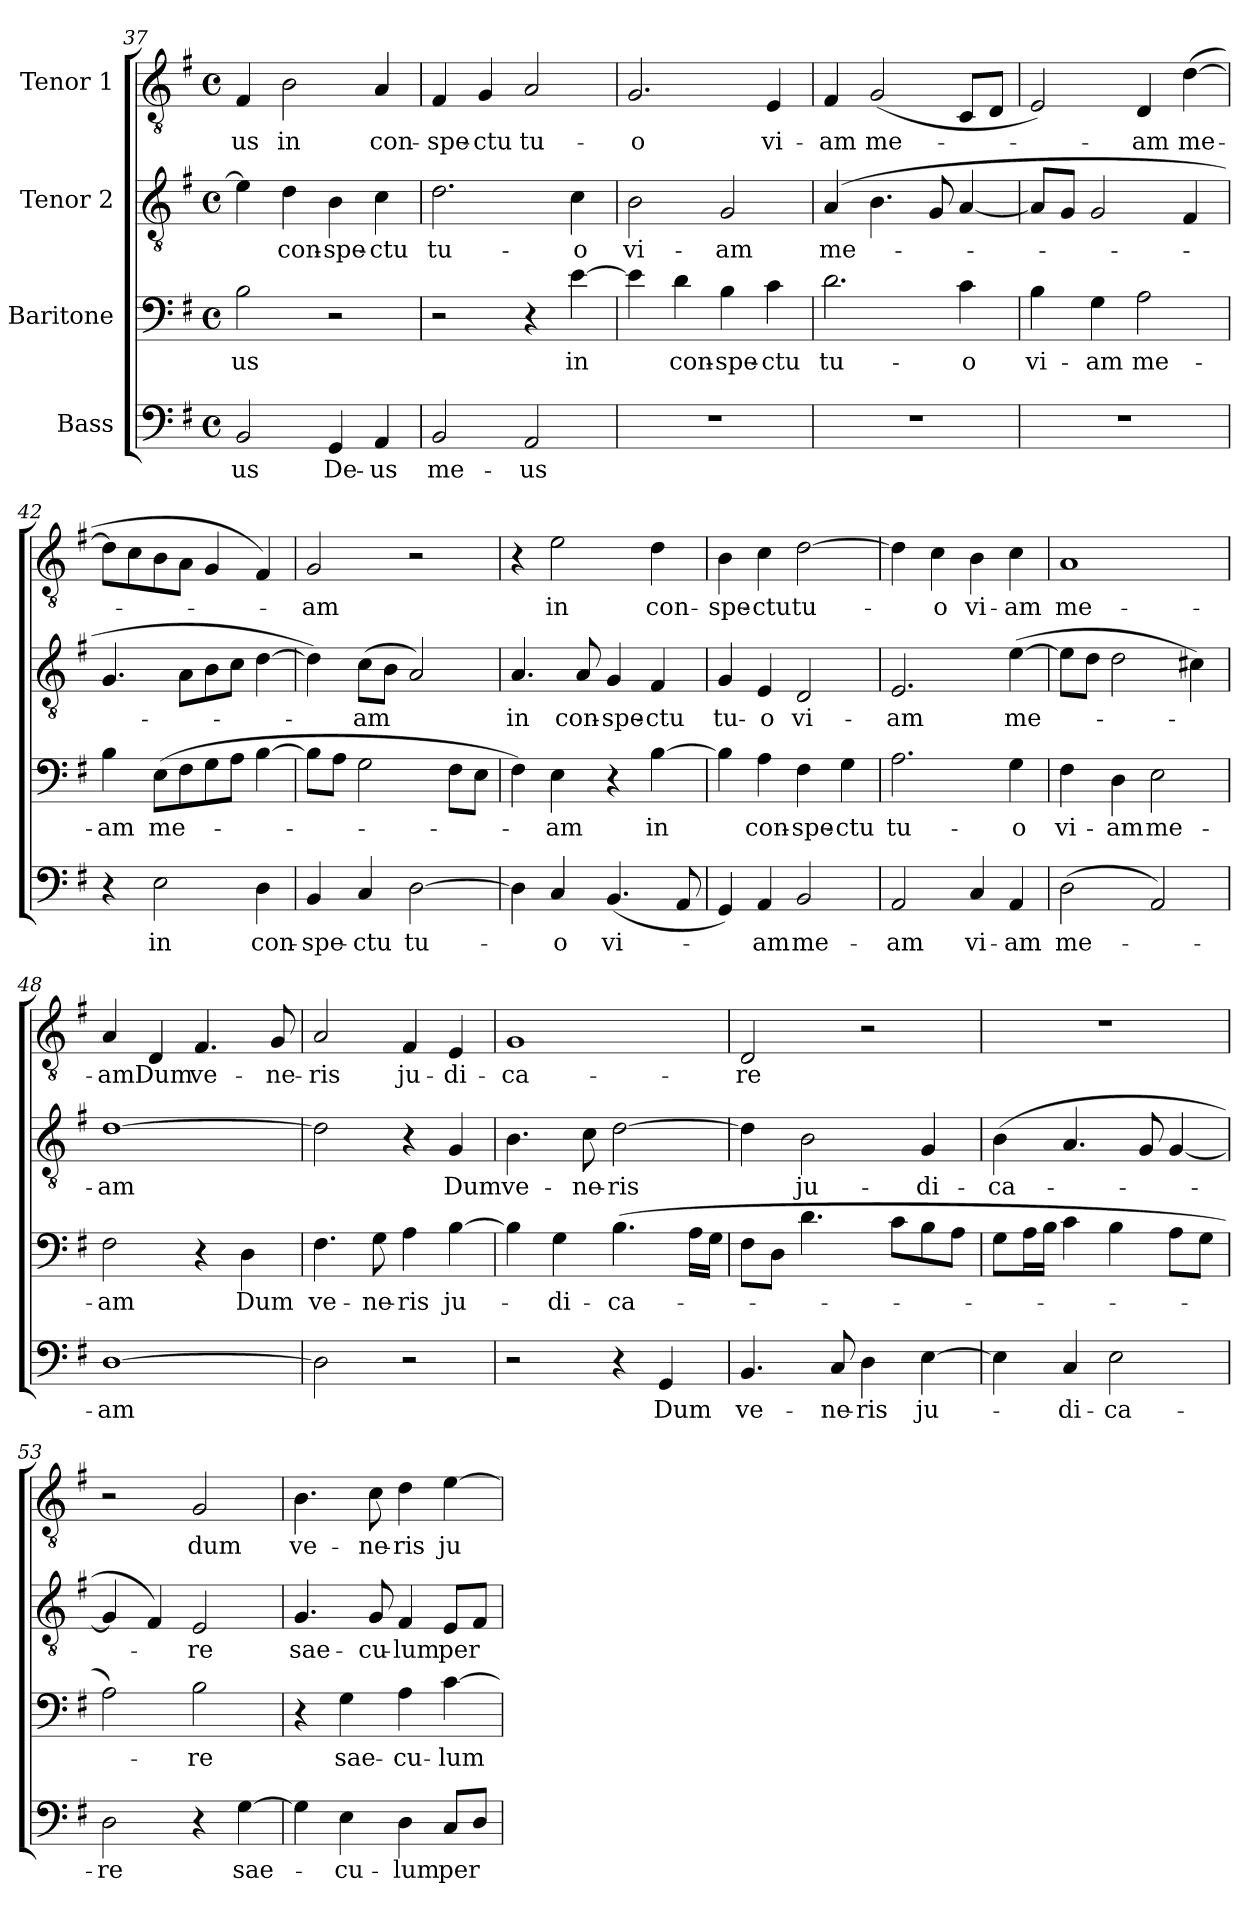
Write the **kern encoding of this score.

**kern	**text	**kern	**text	**kern	**text	**kern	**text
*part4	*part4	*part3	*part3	*part2	*part2	*part1	*part1
*staff4	*staff4	*staff3	*staff3	*staff2	*staff2	*staff1	*staff1
*I"Bass	*	*I"Baritone	*	*I"Tenor 2	*	*I"Tenor 1	*
*clefF4	*	*clefF4	*	*clefGv2	*	*clefGv2	*
*k[f#]	*	*k[f#]	*	*k[f#]	*	*k[f#]	*
*G:	*	*G:	*	*G:	*	*G:	*
*M4/4	*	*M4/4	*	*M4/4	*	*M4/4	*
*met(c)	*	*met(c)	*	*met(c)	*	*met(c)	*
=37	=37	=37	=37	=37	=37	=37	=37
2BB/	-us	2B\	-us	4e\]	.	4F#/	-us
.	.	.	.	4d\	con-	2B\	in
4GG/	De-	2r	.	4B\	-spe-	.	.
4AA/	-us	.	.	4c\	-ctu	4A/	con-
=38	=38	=38	=38	=38	=38	=38	=38
2BB/	me-	2r	.	2.d\	tu-	4F#/	-spe-
.	.	.	.	.	.	4G/	-ctu
2AA/	-us	4r	.	.	.	2A/	tu-
.	.	[4e\	in	4c\	-o	.	.
=39	=39	=39	=39	=39	=39	=39	=39
1r	.	4e\]	.	2B\	vi-	2.G/	-o
.	.	4d\	con-	.	.	.	.
.	.	4B\	-spe-	2G/	-am	.	.
.	.	4c\	-ctu	.	.	4E/	vi-
=40	=40	=40	=40	=40	=40	=40	=40
1r	.	2.d\	tu-	(4A/	me-	4F#/	-am
.	.	.	.	4.B\	.	(2G/	me-
.	.	.	.	8G/	.	.	.
.	.	4c\	-o	[4A/	.	8C/L	.
.	.	.	.	.	.	8D/J	.
!!LO:PB:g=z
=41	=41	=41	=41	=41	=41	=41	=41
1r	.	4B\	-vi-	8A/L]	.	2E/)	.
.	.	.	.	8G/J	.	.	.
.	.	4G\	-am	2G/	.	.	.
.	.	2A\	me-	.	.	4D/	-am
.	.	.	.	4F#/	.	([4d\	me-
=42	=42	=42	=42	=42	=42	=42	=42
4r	.	4B\	-am	4.G/	.	8d\L]	.
.	.	.	.	.	.	8c\	.
2E\	in	(8E\L	me-	.	.	8B\	.
.	.	8F#\	.	8A\L	.	8A\J	.
.	.	8G\	.	8B\	.	4G/	.
.	.	8A\J	.	8c\J	.	.	.
4D\	con-	[4B\	.	[4d\	.	4F#/)	.
=43	=43	=43	=43	=43	=43	=43	=43
4BB/	-spe-	8B\L]	.	4d\])	.	2G/	-am
.	.	8A\J	.	.	.	.	.
4C/	-ctu	2G\	.	(8c\L	-am	.	.
.	.	.	.	8B\J	.	.	.
[2D\	tu-	.	.	2A/)	.	2r	.
.	.	8F#\L	.	.	.	.	.
.	.	8E\J	.	.	.	.	.
=44	=44	=44	=44	=44	=44	=44	=44
4D\]	.	4F#\)	.	4.A/	in	4r	.
4C/	-o	4E\	-am	.	.	2e\	in
.	.	.	.	8A/	con-	.	.
(4.BB/	vi-	4r	.	4G/	-spe-	.	.
.	.	[4B\	in	4F#/	-ctu	4d\	con-
8AA/	.	.	.	.	.	.	.
=45	=45	=45	=45	=45	=45	=45	=45
4GG/)	.	4B\]	.	4G/	tu-	4B\	-spe-
4AA/	-am	4A\	con-	4E/	-o	4c\	-ctu
2BB/	me-	4F#\	-spe-	2D/	vi-	[2d\	tu-
.	.	4G\	-ctu	.	.	.	.
!!LO:LB:g=z
=46	=46	=46	=46	=46	=46	=46	=46
2AA/	-am	2.A\	tu-	2.E/	-am	4d\]	.
.	.	.	.	.	.	4c\	-o
4C/	vi-	.	.	.	.	4B\	vi-
4AA/	-am	4G\	-o	([4e\	me-	4c\	-am
=47	=47	=47	=47	=47	=47	=47	=47
(2D\	me-	4F#\	vi-	8e\L]	.	1A	me-
.	.	.	.	8d\J	.	.	.
.	.	4D\	-am	2d\	.	.	.
2AA/)	.	2E\	me-	.	.	.	.
.	.	.	.	4c#X\)	.	.	.
=48	=48	=48	=48	=48	=48	=48	=48
[1D	-am	2F#\	-am	[1d	-am	4A/	-am
.	.	.	.	.	.	4D/	Dum
.	.	4r	.	.	.	4.F#/	ve-
.	.	4D\	Dum	.	.	.	.
.	.	.	.	.	.	8G/	-ne-
=49	=49	=49	=49	=49	=49	=49	=49
2D\]	.	4.F#\	ve-	2d\]	.	2A/	-ris
.	.	8G\	-ne-	.	.	.	.
2r	.	4A\	-ris	4r	.	4F#/	ju-
.	.	[4B\	ju-	4G/	Dum	4E/	-di-
=50	=50	=50	=50	=50	=50	=50	=50
2r	.	4B\]	.	4.B\	ve-	1G	-ca-
.	.	4G\	-di-	.	.	.	.
.	.	.	.	8c\	-ne-	.	.
4r	.	(4.B\	-ca-	[2d\	-ris	.	.
4GG/	Dum	.	.	.	.	.	.
.	.	16A\LL	.	.	.	.	.
.	.	16G\JJ	.	.	.	.	.
!!LO:LB:g=z
=51	=51	=51	=51	=51	=51	=51	=51
4.BB/	ve-	8F#\L	.	4d\]	.	2D/	-re
.	.	8D\J	.	.	.	.	.
.	.	4.d\	.	2B\	ju-	.	.
8C/	-ne-	.	.	.	.	.	.
4D\	-ris	.	.	.	.	2r	.
.	.	8c\L	.	.	.	.	.
[4E\	ju-	8B\	.	4G/	-di-	.	.
.	.	8A\J	.	.	.	.	.
=52	=52	=52	=52	=52	=52	=52	=52
4E\]	.	8G\L	.	(4B\	-ca-	1r	.
.	.	16A\L	.	.	.	.	.
.	.	16B\JJ	.	.	.	.	.
4C/	-di-	4c\	.	4.A/	.	.	.
2E\	-ca-	4B\	.	.	.	.	.
.	.	.	.	8G/	.	.	.
.	.	8A\L	.	[4G/	.	.	.
.	.	8G\J	.	.	.	.	.
=53	=53	=53	=53	=53	=53	=53	=53
2D\	-re	2A\)	.	4G/]	.	2r	.
.	.	.	.	4F#/)	.	.	.
4r	.	2B\	-re	2E/	-re	2G/	dum
[4G\	sae-	.	.	.	.	.	.
=54	=54	=54	=54	=54	=54	=54	=54
4G\]	.	4r	.	4.G/	sae-	4.B\	ve-
4E\	-cu-	4G\	sae-	.	.	.	.
.	.	.	.	8G/	-cu-	8c\	-ne-
4D\	-lum	4A\	-cu-	4F#/	-lum	4d\	-ris
8C/L	per	[4c\	-lum	8E/L	per	[4e\	ju-
8D/J	.	.	.	8F#/J	.	.	.
=	=	=	=	=	=	=	=
*-	*-	*-	*-	*-	*-	*-	*-
